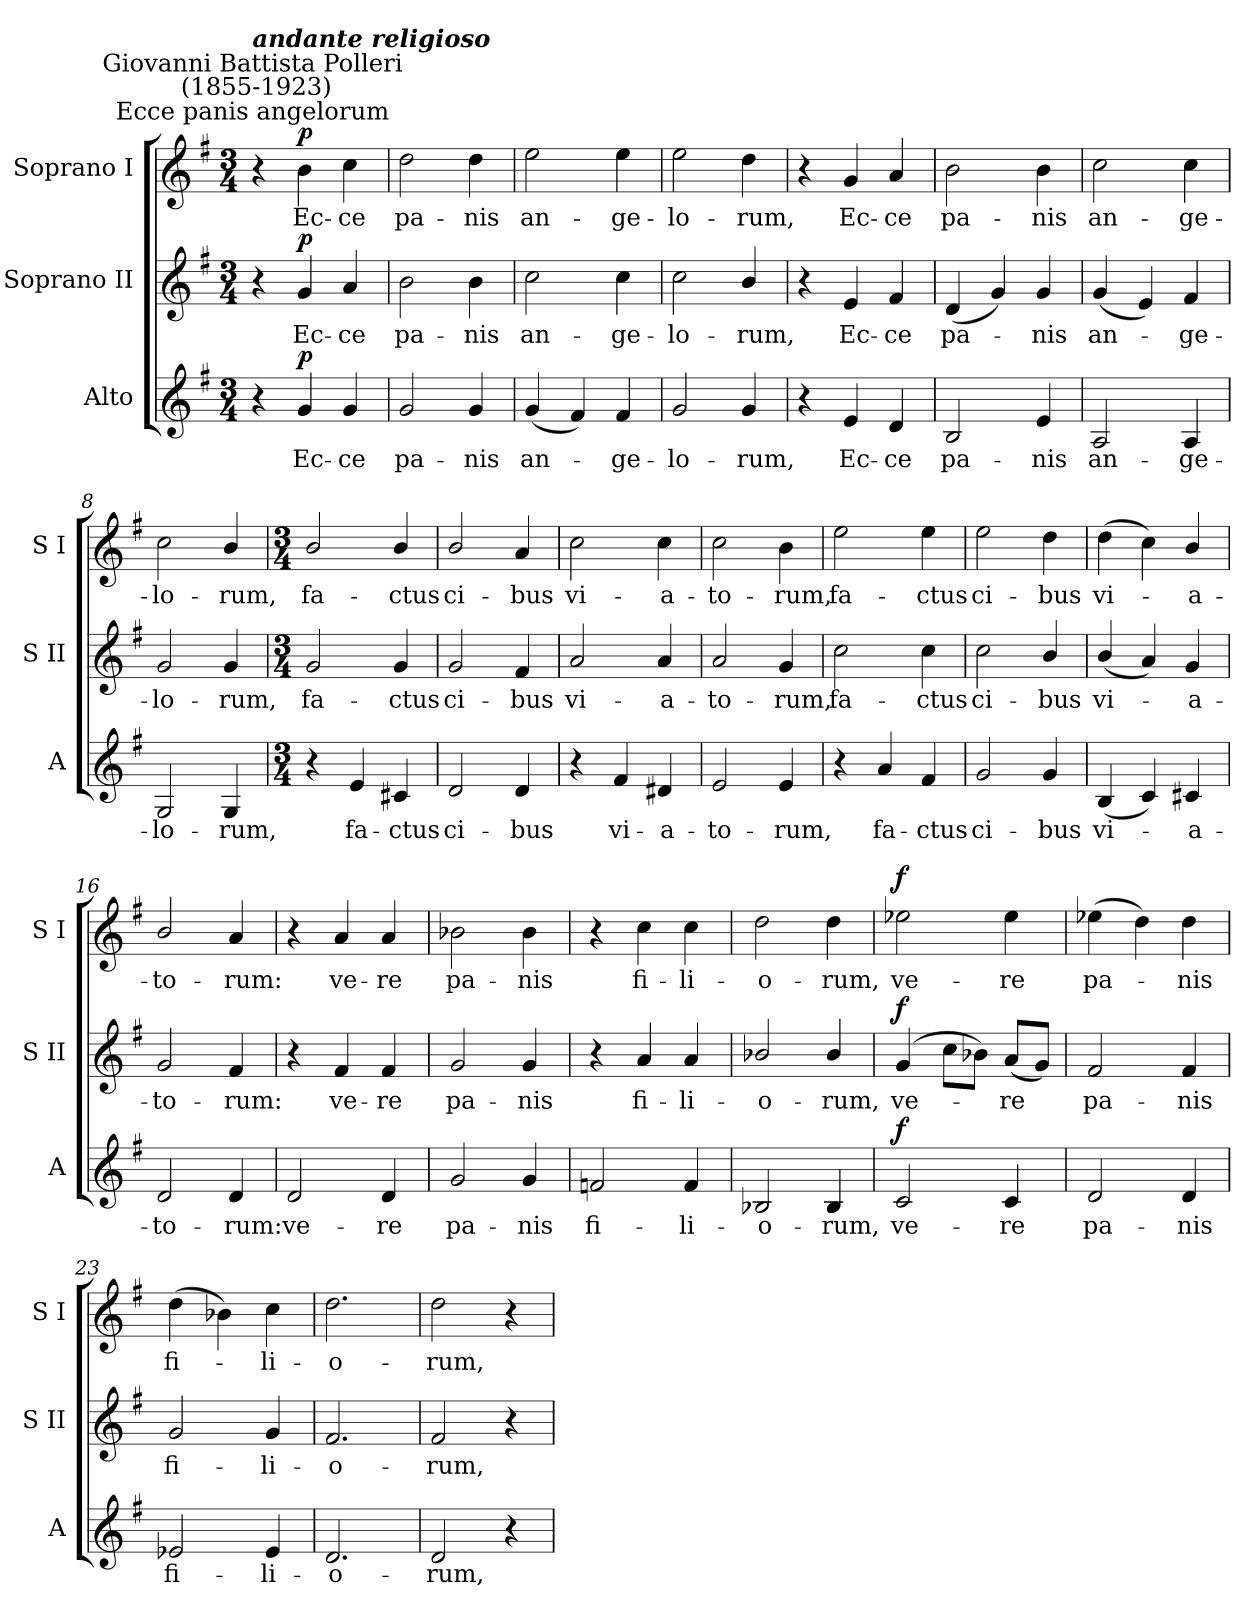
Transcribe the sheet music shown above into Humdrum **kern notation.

**kern	**text	**dynam	**kern	**text	**dynam	**kern	**text	**dynam
*part3	*part3	*part3	*part2	*part2	*part2	*part1	*part1	*part1
*staff3	*staff3	*staff3	*staff2	*staff2	*staff2	*staff1	*staff1	*staff1
*I"Alto	*	*	*I"Soprano II	*	*	*I"Soprano I	*	*
*I'A	*	*	*I'S II	*	*	*I'S I	*	*
*clefG2	*	*	*clefG2	*	*	*clefG2	*	*
*k[f#]	*	*	*k[f#]	*	*	*k[f#]	*	*
*G:	*	*	*G:	*	*	*G:	*	*
*M3/4	*	*	*M3/4	*	*	*M3/4	*	*
=1	=1	=1	=1	=1	=1	=1	=1	=1
!	!	!	!	!	!	!LO:TX:a:cj:t=Ecce panis angelorum	!	!
!	!	!	!	!	!	!LO:TX:a:cj:t=Giovanni Battista Polleri\n (1855-1923)	!	!
!	!	!	!	!	!	!LO:TX:a:Bi:t=andante religioso	!	!
4r	.	.	4r	.	.	4r	.	.
!	!LO:LY:b	!LO:DY:b	!	!LO:LY:b	!LO:DY:b	!	!LO:LY:b	!LO:DY:b
4g	Ec-	p	4g	Ec-	p	4b	Ec-	p
!	!LO:LY:b	!	!	!LO:LY:b	!	!	!LO:LY:b	!
4g	-ce	.	4a	-ce	.	4cc	-ce	.
=2	=2	=2	=2	=2	=2	=2	=2	=2
!	!LO:LY:b	!	!	!LO:LY:b	!	!	!LO:LY:b	!
2g	pa-	.	2b	pa-	.	2dd	pa-	.
!	!LO:LY:b	!	!	!LO:LY:b	!	!	!LO:LY:b	!
4g	-nis	.	4b	-nis	.	4dd	-nis	.
=3	=3	=3	=3	=3	=3	=3	=3	=3
!	!LO:LY:b	!	!	!LO:LY:b	!	!	!LO:LY:b	!
(<4g	an-	.	2cc	an-	.	2ee	an-	.
4f#)	.	.	.	.	.	.	.	.
!	!LO:LY:b	!	!	!LO:LY:b	!	!	!LO:LY:b	!
4f#	ge-	.	4cc	-ge-	.	4ee	-ge-	.
=4	=4	=4	=4	=4	=4	=4	=4	=4
!	!LO:LY:b	!	!	!LO:LY:b	!	!	!LO:LY:b	!
2g	-lo-	.	2cc	-lo-	.	2ee	-lo-	.
!	!LO:LY:b	!	!	!LO:LY:b	!	!	!LO:LY:b	!
4g	-rum,	.	4b/	-rum,	.	4dd	-rum,	.
=5	=5	=5	=5	=5	=5	=5	=5	=5
4r	.	.	4r	.	.	4r	.	.
!	!LO:LY:b	!	!	!LO:LY:b	!	!	!LO:LY:b	!
4e	Ec-	.	4e	Ec-	.	4g	Ec-	.
!	!LO:LY:b	!	!	!LO:LY:b	!	!	!LO:LY:b	!
4d	-ce	.	4f#	-ce	.	4a	-ce	.
=6	=6	=6	=6	=6	=6	=6	=6	=6
!	!LO:LY:b	!	!	!LO:LY:b	!	!	!LO:LY:b	!
2B	pa-	.	(<4d	pa-	.	2b	pa-	.
.	.	.	4g)	.	.	.	.	.
!	!LO:LY:b	!	!	!LO:LY:b	!	!	!LO:LY:b	!
4e	-nis	.	4g	nis	.	4b	-nis	.
=7	=7	=7	=7	=7	=7	=7	=7	=7
!	!LO:LY:b	!	!	!LO:LY:b	!	!	!LO:LY:b	!
2A	an-	.	(<4g	an-	.	2cc	an-	.
.	.	.	4e)	.	.	.	.	.
!	!LO:LY:b	!	!	!LO:LY:b	!	!	!LO:LY:b	!
4A	-ge-	.	4f#	ge-	.	4cc	-ge-	.
=8	=8	=8	=8	=8	=8	=8	=8	=8
!	!LO:LY:b	!	!	!LO:LY:b	!	!	!LO:LY:b	!
2G	-lo-	.	2g	-lo-	.	2cc	-lo-	.
!	!LO:LY:b	!	!	!LO:LY:b	!	!	!LO:LY:b	!
4G	-rum,	.	4g	-rum,	.	4b/	-rum,	.
!!LO:LB:g=z
=9	=9	=9	=9	=9	=9	=9	=9	=9
*M3/4	*	*	*M3/4	*	*	*M3/4	*	*
!	!	!	!	!LO:LY:b	!	!	!LO:LY:b	!
4r	.	.	2g	fa-	.	2b/	fa-	.
!	!LO:LY:b	!	!	!	!	!	!	!
4e	fa-	.	.	.	.	.	.	.
!	!LO:LY:b	!	!	!LO:LY:b	!	!	!LO:LY:b	!
4c#X	-ctus	.	4g	-ctus	.	4b/	-ctus	.
=10	=10	=10	=10	=10	=10	=10	=10	=10
!	!LO:LY:b	!	!	!LO:LY:b	!	!	!LO:LY:b	!
2d	ci-	.	2g	ci-	.	2b/	ci-	.
!	!LO:LY:b	!	!	!LO:LY:b	!	!	!LO:LY:b	!
4d	-bus	.	4f#	-bus	.	4a	-bus	.
=11	=11	=11	=11	=11	=11	=11	=11	=11
!	!	!	!	!LO:LY:b	!	!	!LO:LY:b	!
4r	.	.	2a	vi-	.	2cc	vi-	.
!	!LO:LY:b	!	!	!	!	!	!	!
4f#	vi-	.	.	.	.	.	.	.
!	!LO:LY:b	!	!	!LO:LY:b	!	!	!LO:LY:b	!
4d#X	-a-	.	4a	-a-	.	4cc	-a-	.
=12	=12	=12	=12	=12	=12	=12	=12	=12
!	!LO:LY:b	!	!	!LO:LY:b	!	!	!LO:LY:b	!
2e	-to-	.	2a	-to-	.	2cc	-to-	.
!	!LO:LY:b	!	!	!LO:LY:b	!	!	!LO:LY:b	!
4e	-rum,	.	4g	-rum,	.	4b	-rum,	.
=13	=13	=13	=13	=13	=13	=13	=13	=13
!	!	!	!	!LO:LY:b	!	!	!LO:LY:b	!
4r	.	.	2cc	fa-	.	2ee	fa-	.
!	!LO:LY:b	!	!	!	!	!	!	!
4a	fa-	.	.	.	.	.	.	.
!	!LO:LY:b	!	!	!LO:LY:b	!	!	!LO:LY:b	!
4f#	-ctus	.	4cc	-ctus	.	4ee	-ctus	.
=14	=14	=14	=14	=14	=14	=14	=14	=14
!	!LO:LY:b	!	!	!LO:LY:b	!	!	!LO:LY:b	!
2g	ci-	.	2cc	ci-	.	2ee	ci-	.
!	!LO:LY:b	!	!	!LO:LY:b	!	!	!LO:LY:b	!
4g	-bus	.	4b/	-bus	.	4dd	-bus	.
=15	=15	=15	=15	=15	=15	=15	=15	=15
!	!LO:LY:b	!	!	!LO:LY:b	!	!	!LO:LY:b	!
(<4B	vi-	.	(<4b/	vi-	.	(>4dd	vi-	.
4c)	.	.	4a)	.	.	4cc)	.	.
!	!LO:LY:b	!	!	!LO:LY:b	!	!	!LO:LY:b	!
4c#X	a-	.	4g	a-	.	4b/	a-	.
=16	=16	=16	=16	=16	=16	=16	=16	=16
!	!LO:LY:b	!	!	!LO:LY:b	!	!	!LO:LY:b	!
2d	-to-	.	2g	-to-	.	2b/	-to-	.
!	!LO:LY:b	!	!	!LO:LY:b	!	!	!LO:LY:b	!
4d	-rum:	.	4f#	-rum:	.	4a	-rum:	.
!!LO:LB:g=z
=17	=17	=17	=17	=17	=17	=17	=17	=17
!	!LO:LY:b	!	!	!	!	!	!	!
2d	ve-	.	4r	.	.	4r	.	.
!	!	!	!	!LO:LY:b	!	!	!LO:LY:b	!
.	.	.	4f#	ve-	.	4a	ve-	.
!	!LO:LY:b	!	!	!LO:LY:b	!	!	!LO:LY:b	!
4d	-re	.	4f#	-re	.	4a	-re	.
=18	=18	=18	=18	=18	=18	=18	=18	=18
!	!LO:LY:b	!	!	!LO:LY:b	!	!	!LO:LY:b	!
2g	pa-	.	2g	pa-	.	2b-X	pa-	.
!	!LO:LY:b	!	!	!LO:LY:b	!	!	!LO:LY:b	!
4g	-nis	.	4g	-nis	.	4b-	-nis	.
=19	=19	=19	=19	=19	=19	=19	=19	=19
!	!LO:LY:b	!	!	!	!	!	!	!
2fn	fi-	.	4r	.	.	4r	.	.
!	!	!	!	!LO:LY:b	!	!	!LO:LY:b	!
.	.	.	4a	fi-	.	4cc	fi-	.
!	!LO:LY:b	!	!	!LO:LY:b	!	!	!LO:LY:b	!
4f	-li-	.	4a	-li-	.	4cc	-li-	.
=20	=20	=20	=20	=20	=20	=20	=20	=20
!	!LO:LY:b	!	!	!LO:LY:b	!	!	!LO:LY:b	!
2B-X	-o-	.	2b-X/	-o-	.	2dd	-o-	.
!	!LO:LY:b	!	!	!LO:LY:b	!	!	!LO:LY:b	!
4B-	-rum,	.	4b-/	-rum,	.	4dd	-rum,	.
=21	=21	=21	=21	=21	=21	=21	=21	=21
!	!LO:LY:b	!LO:DY:b	!	!LO:LY:b	!LO:DY:b	!	!LO:LY:b	!LO:DY:b
2c	ve-	f	(>4g	ve-	f	2ee-X	ve-	f
.	.	.	8ccL	.	.	.	.	.
.	.	.	8b-XJ)	.	.	.	.	.
!	!LO:LY:b	!	!	!LO:LY:b	!	!	!LO:LY:b	!
4c	-re	.	(<8aL	re	.	4ee-	-re	.
.	.	.	8gJ)	.	.	.	.	.
=22	=22	=22	=22	=22	=22	=22	=22	=22
!	!LO:LY:b	!	!	!LO:LY:b	!	!	!LO:LY:b	!
2d	pa-	.	2f#	pa-	.	(>4ee-X	pa-	.
.	.	.	.	.	.	4dd)	.	.
!	!LO:LY:b	!	!	!LO:LY:b	!	!	!LO:LY:b	!
4d	-nis	.	4f#	-nis	.	4dd	nis	.
=23	=23	=23	=23	=23	=23	=23	=23	=23
!	!LO:LY:b	!	!	!LO:LY:b	!	!	!LO:LY:b	!
2e-X	fi-	.	2g	fi-	.	(>4dd	fi-	.
.	.	.	.	.	.	4b-X)	.	.
!	!LO:LY:b	!	!	!LO:LY:b	!	!	!LO:LY:b	!
4e-	-li-	.	4g	-li-	.	4cc	li-	.
=24	=24	=24	=24	=24	=24	=24	=24	=24
!	!LO:LY:b	!	!	!LO:LY:b	!	!	!LO:LY:b	!
2.d	-o-	.	2.f#	-o-	.	2.dd	-o-	.
!!LO:LB:g=z
=25	=25	=25	=25	=25	=25	=25	=25	=25
!	!LO:LY:b	!	!	!LO:LY:b	!	!	!LO:LY:b	!
2d	-rum,	.	2f#	-rum,	.	2dd	-rum,	.
4r	.	.	4r	.	.	4r	.	.
=	=	=	=	=	=	=	=	=
*-	*-	*-	*-	*-	*-	*-	*-	*-
